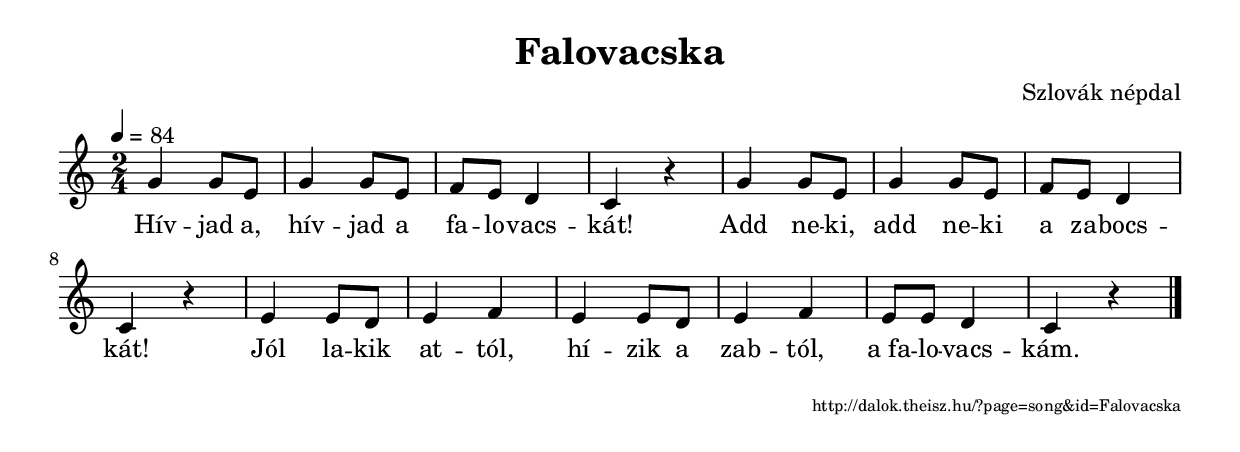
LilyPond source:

\version "2.10.33"


\header {
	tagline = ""	title = "Falovacska"
	composer = "Szlovák népdal"
}

VoiceA = { \key c \major \override Staff.TimeSignature #'style = #'()  \time 2/4 \tempo 4=84
	\relative f' { g4 g8 e g4 g8 e f e d4 c r
g'4 g8 e g4 g8 e f e d4 c r
e4 e8 d e4 f e4 e8 d e4 f
e8 e d4 c r \bar "|."
	}
}
SplitLyricsA = \lyricmode { 
Hív -- jad a, hív -- jad a fa -- lo -- vacs -- kát!
Add ne -- ki, add ne -- ki a za -- bocs -- kát!
Jól la -- kik at -- tól, hí -- zik a zab -- tól,
"a fa" -- lo -- vacs -- kám.
}
\score {
	<<
		\context Voice = songStaff { \VoiceA }
		\lyricsto "songStaff" \new Lyrics \SplitLyricsA
	>>
	\layout {
		indent = #0
	}
}

\score {
	<<
		\context Voice = songStaff { \VoiceA }
	>>
	\midi {
	}
}

\markup { \fill-line { \hspace #1 \super http://dalok.theisz.hu/?page=song&id=Falovacska } }

\paper {
}
